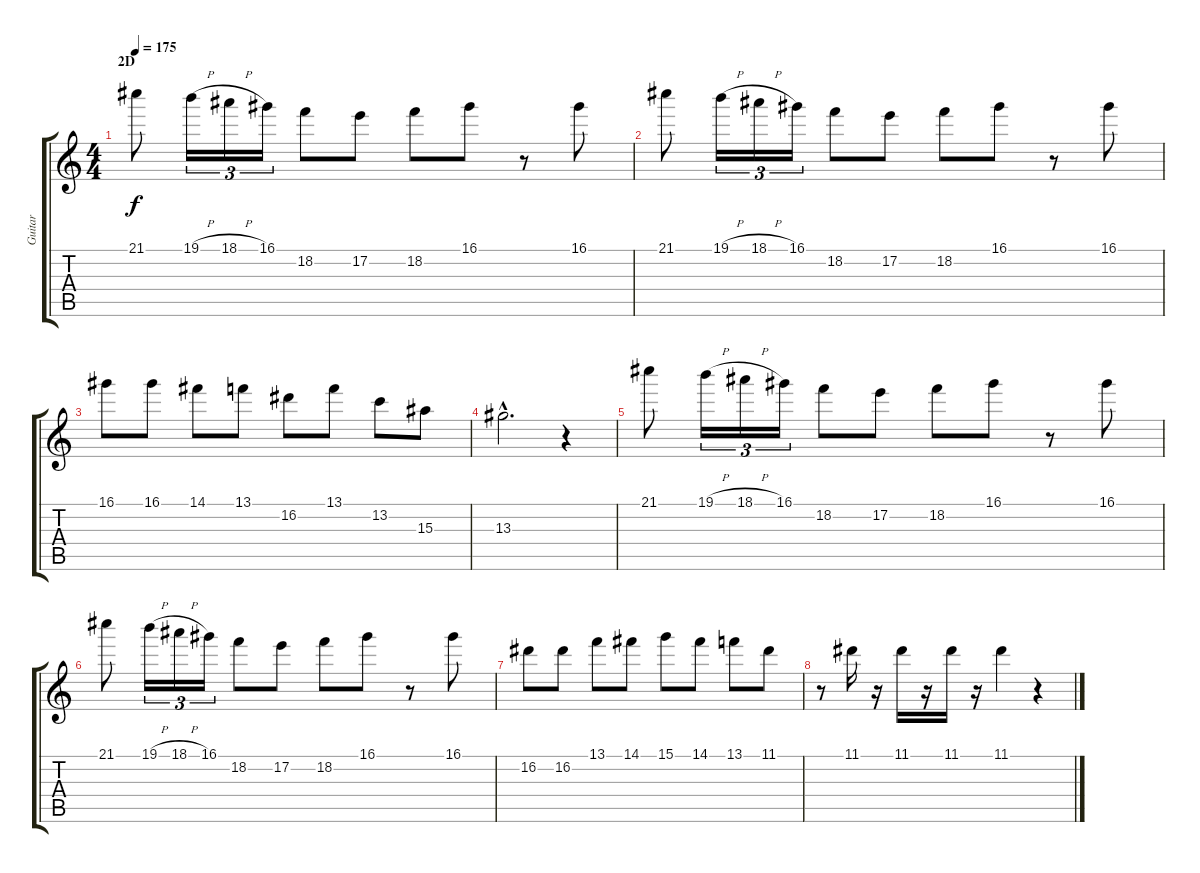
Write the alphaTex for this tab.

\track ("Guitar" "Guitar") {instrument distortionguitar}
\staff {score tabs}
\tuning (E4 B3 G3 D3 A2 E2) {hide}
\ts (4 4)
\section ("" "2D")
\tempo 175
\clef g2
\ks c
21.1.8{dy f} 19.1{h}.16{tu (3 2)} 18.1{h}.16{tu (3 2)} 16.1.16{tu (3 2)} 18.2.8 17.2.8 18.2.8 16.1.8 r.8 16.1.8 |
21.1.8 19.1{h}.16{tu (3 2)} 18.1{h}.16{tu (3 2)} 16.1.16{tu (3 2)} 18.2.8 17.2.8 18.2.8 16.1.8 r.8 16.1.8 |
16.1.8 16.1.8 14.1.8 13.1.8 16.2.8 13.1.8 13.2.8 15.3.8 |
13.3{hac}.2{d} r.4 |
21.1.8 19.1{h}.16{tu (3 2)} 18.1{h}.16{tu (3 2)} 16.1.16{tu (3 2)} 18.2.8 17.2.8 18.2.8 16.1.8 r.8 16.1.8 |
21.1.8 19.1{h}.16{tu (3 2)} 18.1{h}.16{tu (3 2)} 16.1.16{tu (3 2)} 18.2.8 17.2.8 18.2.8 16.1.8 r.8 16.1.8 |
16.2.8 16.2.8 13.1.8 14.1.8 15.1.8 14.1.8 13.1.8 11.1.8 |
r.8 11.1.16 r.16 11.1.16 r.16 11.1.16 r.16 11.1.4 r.4
